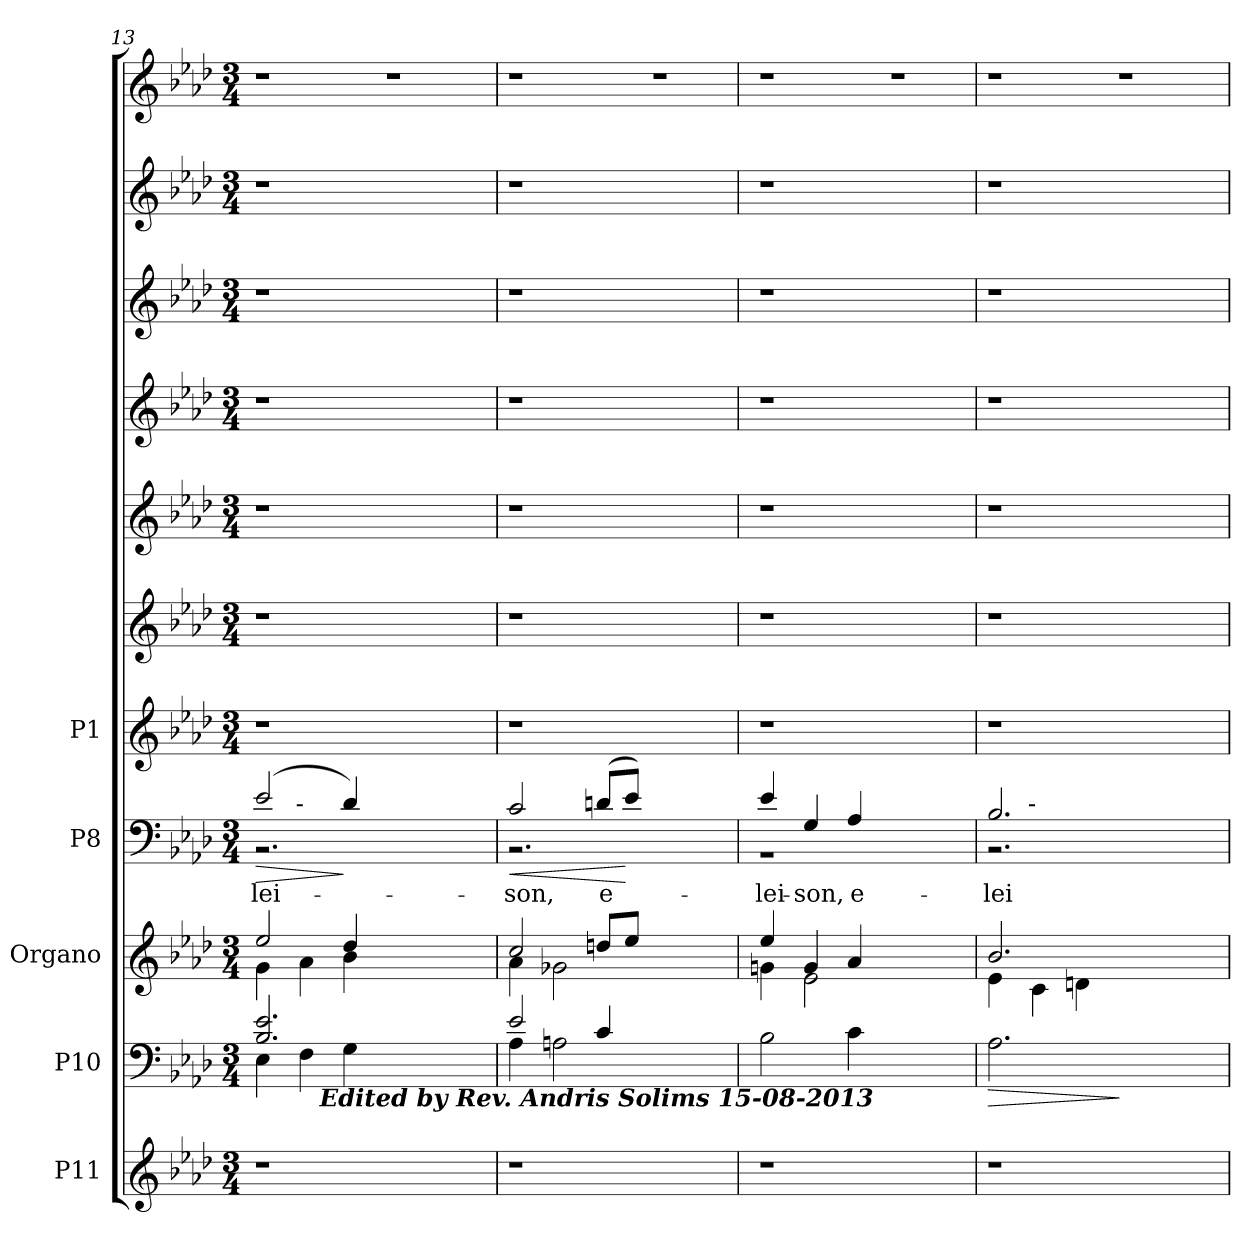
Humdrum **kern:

**kern	**kern	**dynam	**kern	**kern	**text	**dynam	**kern	**kern	**kern	**kern	**kern	**kern	**kern
*part5	*part4	*part4	*part3	*part2	*part2	*part2	*part1	*part1	*part1	*part1	*part1	*part1	*part1
*staff11	*staff10	*staff10	*staff9	*staff8	*staff8	*staff8	*staff7	*staff6	*staff5	*staff4	*staff3	*staff2	*staff1
*I"P11	*I"P10	*	*I"Organo	*I"P8	*	*	*I"P1	*	*	*	*	*	*
*clefG2	*clefF4	*	*clefG2	*clefF4	*	*	*clefG2	*clefG2	*clefG2	*clefG2	*clefG2	*clefG2	*clefG2
*k[b-e-a-d-]	*k[b-e-a-d-]	*	*k[b-e-a-d-]	*k[b-e-a-d-]	*	*	*k[b-e-a-d-]	*k[b-e-a-d-]	*k[b-e-a-d-]	*k[b-e-a-d-]	*k[b-e-a-d-]	*k[b-e-a-d-]	*k[b-e-a-d-]
*A-:	*A-:	*	*A-:	*A-:	*	*	*A-:	*A-:	*A-:	*A-:	*A-:	*A-:	*A-:
*M3/4	*M3/4	*	*M3/4	*M3/4	*	*	*M3/4	*M3/4	*M3/4	*M3/4	*M3/4	*M3/4	*M3/4
=13	=13	=13	=13	=13	=13	=13	=13	=13	=13	=13	=13	=13	=13
!LO:N:vis=1	!	!	!	!	!	!	!	!	!	!	!	!	!
*	*^	*	*^	*	*	*	*	*	*	*	*	*	*
*	*	*	*	*	*	*^	*	*	*	*	*	*	*	*	*
!	!	!	!	!	!	!	!LO:N:vis=1	!LO:LY:a:color=#000000	!LO:HP:b	!LO:N:vis=1	!LO:N:vis=1	!LO:N:vis=1	!LO:N:vis=1	!LO:N:vis=1	!LO:N:vis=1	!LO:N:vis=1
*	*	*	*	*	*	*	*^	*	*	*	*	*	*	*	*	*
2.r	2.B-i/ 2.e-i	4E-i\	.	2ee-i/	4gi\	(2e-i/	2.r	4ryy	-lei-	>	2.r	2.r	2.r	2.r	2.r	2.r	2.r
!	!	!	!	!	!	!	!	!LO:TX:a:cj:t=-	!	!	!	!	!	!	!	!	!
.	.	4Fi\	.	.	4a-i\	.	.	1ryy	.	.	.	.	.	.	.	.	.
.	.	4Gi\	.	4dd-i/	4b-i\	4d-i/)	.	.	.	]	.	.	.	.	.	.	.
!	!	!	!	!	!	!	!	!	!	!	!	!	!	!	!	!	!LO:N:vis=1
2.ryy	2.ryy	2.ryy	.	2.ryy	2.ryy	2.ryy	2.ryy	.	.	.	2.ryy	2.ryy	2.ryy	2.ryy	2.ryy	2.ryy	2.r
.	.	.	.	.	.	.	.	4ryy	.	.	.	.	.	.	.	.	.
=14	=14	=14	=14	=14	=14	=14	=14	=14	=14	=14	=14	=14	=14	=14	=14	=14	=14
!LO:N:vis=1	!	!	!	!	!	!	!	!	!	!	!	!	!	!	!	!	!
*	*	*	*	*	*	*v	*v	*v	*	*	*	*	*	*	*	*	*
*	*	*	*	*	*	*^	*	*	*	*	*	*	*	*	*
*	*	*	*	*	*	*	*^	*	*	*	*	*	*	*	*	*
!	!	!	!	!	!	!	!LO:N:vis=1	!	!LO:LY:a:color=#000000	!LO:HP:b	!LO:N:vis=1	!LO:N:vis=1	!LO:N:vis=1	!LO:N:vis=1	!LO:N:vis=1	!LO:N:vis=1	!LO:N:vis=1
*	*	*	*	*	*	*	*v	*v	*	*	*	*	*	*	*	*	*
2.r	2e-i/	4A-i\	.	2cci/	4a-i\	2ci/	2.r	-son,	<	2.r	2.r	2.r	2.r	2.r	2.r	2.r
.	.	2Ani\	.	.	2g-Xi\	.	.	.	.	.	.	.	.	.	.	.
!	!LO:TX:b:Bi:cj:t=Edited by Rev. Andris Solims 15-08-2013	!	!	!	!	!	!	!	!	!	!	!	!	!	!	!
!	!	!	!	!	!	!	!	!LO:LY:a:color=#000000	!	!	!	!	!	!	!	!
.	4ci/	.	.	8ddni/L	.	(8dni/L	.	e-	.	.	.	.	.	.	.	.
.	.	.	.	8ee-i/J	.	8e-i/J)	.	.	[	.	.	.	.	.	.	.
!	!	!	!	!	!	!	!	!	!	!	!	!	!	!	!	!LO:N:vis=1
2.ryy	2.ryy	2.ryy	.	2.ryy	2.ryy	2.ryy	2.ryy	.	.	2.ryy	2.ryy	2.ryy	2.ryy	2.ryy	2.ryy	2.r
=15	=15	=15	=15	=15	=15	=15	=15	=15	=15	=15	=15	=15	=15	=15	=15	=15
!LO:N:vis=1	!	!	!	!	!	!	!	!	!	!	!	!	!	!	!	!
*	*v	*v	*	*	*	*	*	*	*	*	*	*	*	*	*	*
*	*^	*	*	*	*	*	*	*	*	*	*	*	*	*	*
!	!	!	!	!	!	!	!LO:N:vis=1	!LO:LY:a:color=#000000	!	!LO:N:vis=1	!LO:N:vis=1	!LO:N:vis=1	!LO:N:vis=1	!LO:N:vis=1	!LO:N:vis=1	!LO:N:vis=1
*	*v	*v	*	*	*	*	*	*	*	*	*	*	*	*	*	*
2.r	2B-i\	.	4ee-i/	4gni\	4e-i/	2.r	-lei-	.	2.r	2.r	2.r	2.r	2.r	2.r	2.r
!	!	!	!	!	!	!	!LO:LY:a:color=#000000	!	!	!	!	!	!	!	!
.	.	.	4gi/	2e-i\	4Gi/	.	-son,	.	.	.	.	.	.	.	.
!	!	!	!	!	!	!	!LO:LY:a:color=#000000	!	!	!	!	!	!	!	!
.	4ci\	.	4a-i/	.	4A-i/	.	e-	.	.	.	.	.	.	.	.
!	!	!	!	!	!	!	!	!	!	!	!	!	!	!	!LO:N:vis=1
2.ryy	2.ryy	.	2.ryy	2.ryy	2.ryy	2.ryy	.	.	2.ryy	2.ryy	2.ryy	2.ryy	2.ryy	2.ryy	2.r
=16	=16	=16	=16	=16	=16	=16	=16	=16	=16	=16	=16	=16	=16	=16	=16
!LO:N:vis=1	!	!LO:HP:b	!	!	!	!	!	!	!	!	!	!	!	!	!
*	*	*	*	*	*v	*v	*	*	*	*	*	*	*	*	*
*	*	*	*	*	*^	*	*	*	*	*	*	*	*	*
!	!	!	!	!	!	!LO:N:vis=1	!LO:LY:a:color=#000000	!	!LO:N:vis=1	!LO:N:vis=1	!LO:N:vis=1	!LO:N:vis=1	!LO:N:vis=1	!LO:N:vis=1	!LO:N:vis=1
*	*	*	*	*	*	*^	*	*	*	*	*	*	*	*	*
2.r	2.A-i\	>	2.b-i/	4e-i\	2.B-i/	2.r	4ryy	-lei-	.	2.r	2.r	2.r	2.r	2.r	2.r	2.r
!	!	!	!	!	!	!	!LO:TX:a:cj:t=-	!	!	!	!	!	!	!	!	!
.	.	.	.	4ci\	.	.	1ryy	.	.	.	.	.	.	.	.	.
.	.	.	.	4dni\	.	.	.	.	.	.	.	.	.	.	.	.
!	!	!	!	!	!	!	!	!	!	!	!	!	!	!	!	!LO:N:vis=1
2.ryy	2.ryy	]	2.ryy	2.ryy	2.ryy	2.ryy	.	.	.	2.ryy	2.ryy	2.ryy	2.ryy	2.ryy	2.ryy	2.r
.	.	.	.	.	.	.	4ryy	.	.	.	.	.	.	.	.	.
*	*	*	*v	*v	*	*	*	*	*	*	*	*	*	*	*	*
*	*	*	*	*v	*v	*v	*	*	*	*	*	*	*	*	*
=	=	=	=	=	=	=	=	=	=	=	=	=	=
*-	*-	*-	*-	*-	*-	*-	*-	*-	*-	*-	*-	*-	*-
